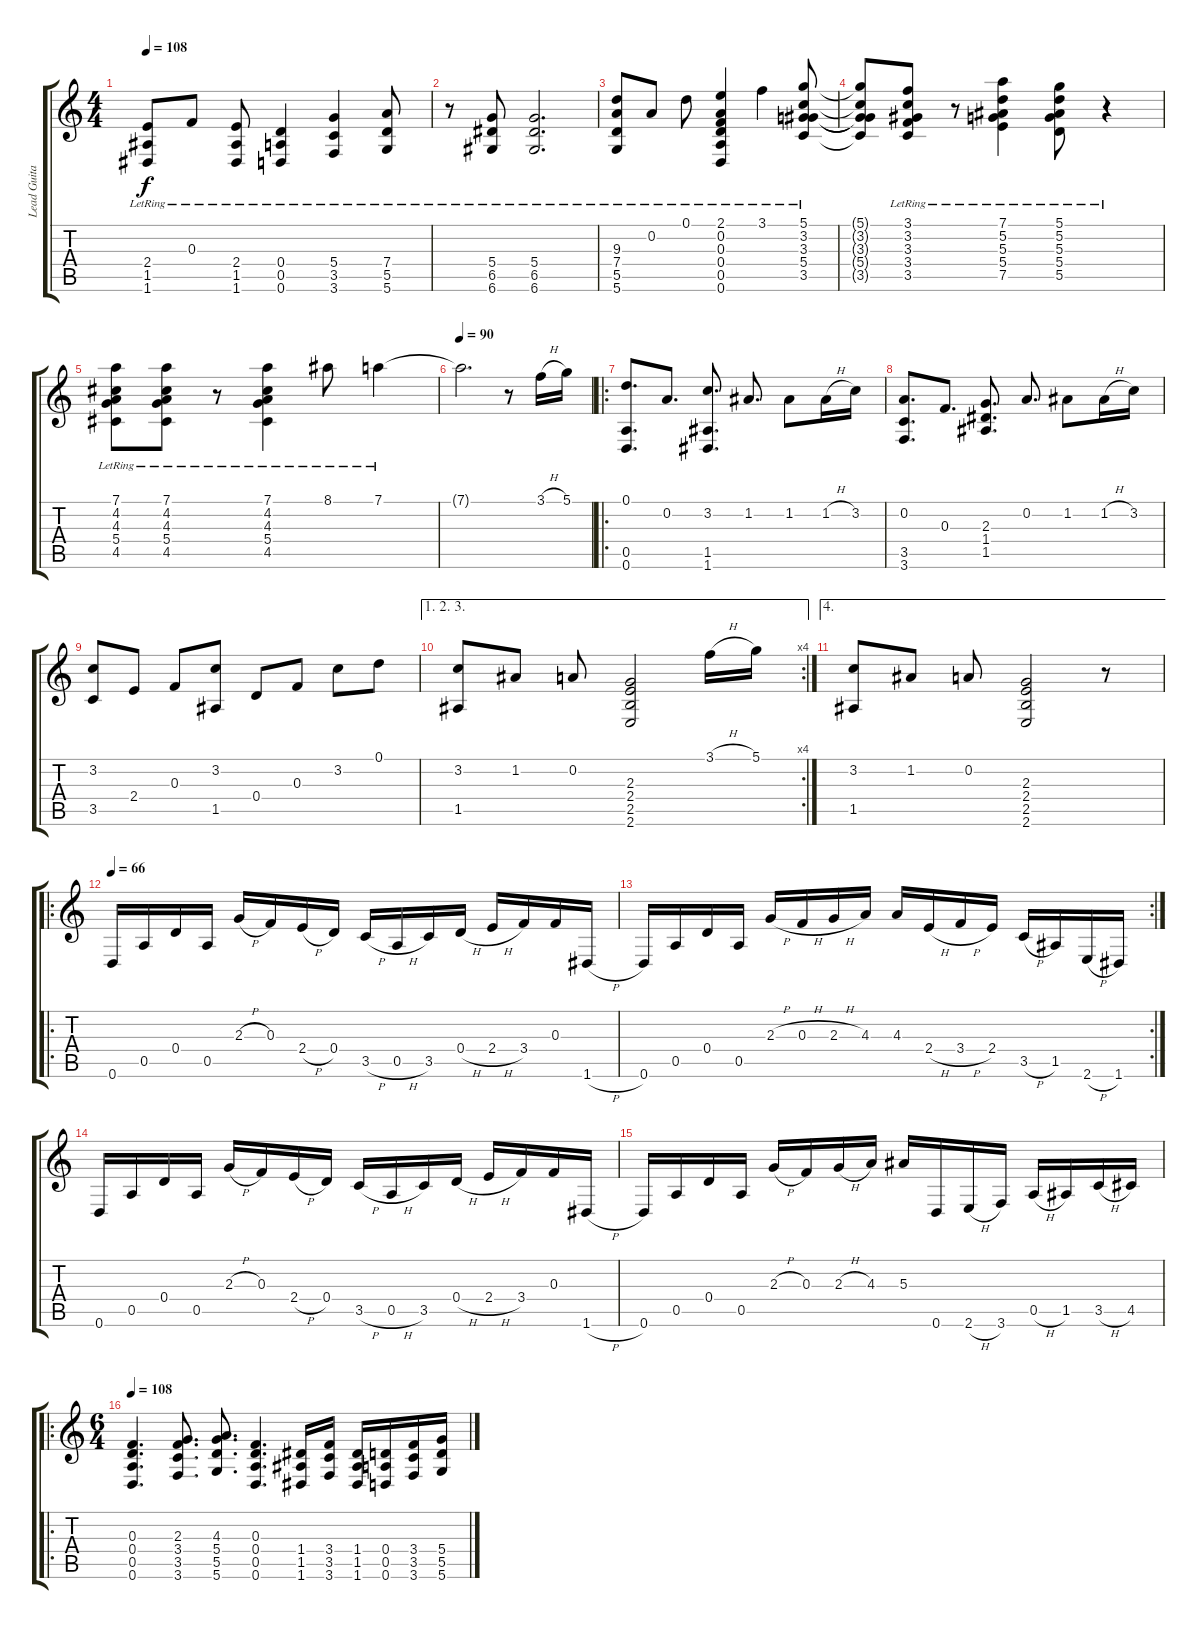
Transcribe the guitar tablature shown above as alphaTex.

\track ("Lead Guitar" "Lead Guita") {instrument acousticguitarsteel}
\staff {score tabs}
\tuning (D4 A3 F3 D3 A2 D2) {hide}
\ts (4 4)
\tempo 108
\clef g2
\ks c
(2.4{lr} 1.5{lr} 1.6{lr}).8{dy f} 0.3{lr}.8 (2.4{lr} 1.5{lr} 1.6{lr}).8 (0.4{lr} 0.5{lr} 0.6{lr}).4 (5.4{lr} 3.5{lr} 3.6{lr}).4 (7.4{lr} 5.5{lr} 5.6{lr}).8 |
r.8 (5.4{lr} 6.5{lr} 6.6{lr}).8 (5.4{lr} 6.5{lr} 6.6{lr}).2{d} |
(9.3{lr} 7.4{lr} 5.5{lr} 5.6{lr}).8 0.2{lr}.8 0.1{lr}.8 (2.1{lr} 0.2{lr} 0.3{lr} 0.4{lr} 0.5{lr} 0.6{lr}).4 3.1{lr}.4 (5.1{lr} 3.2{lr} 3.3{lr} 5.4{lr} 3.5{lr}).8 |
(5.1{t} 3.2{t} 3.3{t} 5.4{t} 3.5{t}).8 (3.1{lr} 3.2{lr} 3.3{lr} 3.4{lr} 3.5{lr}).8 r.8 (7.1{lr} 5.2{lr} 5.3{lr} 5.4{lr} 7.5{lr}).4 (5.1{lr} 5.2{lr} 5.3{lr} 5.4{lr} 5.5{lr}).8 r.4 |
(7.1{lr} 4.2{lr} 4.3{lr} 5.4{lr} 4.5{lr}).8 (7.1{lr} 4.2{lr} 4.3{lr} 5.4{lr} 4.5{lr}).8 r.8 (7.1{lr} 4.2{lr} 4.3{lr} 5.4{lr} 4.5{lr}).4 8.1{lr}.8 7.1{lr}.4 |
\tempo 90
7.1{t}.2{d} r.8 3.1{h}.16 5.1.16 |
\ro
(0.1 0.5 0.6).8{d} 0.2.8{d} (3.2 1.5 1.6).8{d} 1.2.8{d} 1.2.8 1.2{h}.16 3.2.16 |
(0.2 3.5 3.6).8{d} 0.3.8{d} (2.3 1.4 1.5).8{d} 0.2.8{d} 1.2.8 1.2{h}.16 3.2.16 |
(3.2 3.5).8 2.4.8 0.3.8 (3.2 1.5).8 0.4.8 0.3.8 3.2.8 0.1.8 |
\ae (1 2 3)
\rc 4
(3.2 1.5).8 1.2.8 0.2.8 (2.3 2.4 2.5 2.6).2 3.1{h}.16 5.1.16 |
\ae 4
(3.2 1.5).8 1.2.8 0.2.8 (2.3 2.4 2.5 2.6).2 r.8 |
\ro
\tempo 66
0.6.16 0.5.16 0.4.16 0.5.16 2.3{h}.16 0.3.16 2.4{h}.16 0.4.16 3.5{h}.16 0.5{h}.16 3.5.16 0.4{h}.16 2.4{h}.16 3.4.16 0.3.16 1.6{h}.16 |
\rc 2
0.6.16 0.5.16 0.4.16 0.5.16 2.3{h}.16 0.3{h}.16 2.3{h}.16 4.3.16 4.3.16 2.4{h}.16 3.4{h}.16 2.4.16 3.5{h}.16 1.5.16 2.6{h}.16 1.6.16 |
0.6.16 0.5.16 0.4.16 0.5.16 2.3{h}.16 0.3.16 2.4{h}.16 0.4.16 3.5{h}.16 0.5{h}.16 3.5.16 0.4{h}.16 2.4{h}.16 3.4.16 0.3.16 1.6{h}.16 |
0.6.16 0.5.16 0.4.16 0.5.16 2.3{h}.16 0.3.16 2.3{h}.16 4.3.16 5.3.16 0.6.16 2.6{h}.16 3.6.16 0.5{h}.16 1.5.16 3.5{h}.16 4.5.16 |
\ro
\ts (6 4)
\tempo 108
(0.3 0.4 0.5 0.6).4{d} (2.3 3.4 3.5 3.6).8{d} (4.3 5.4 5.5 5.6).8{d} (0.3 0.4 0.5 0.6).4{d} (1.4 1.5 1.6).16 (3.4 3.5 3.6).16 (1.4 1.5 1.6).16 (0.4 0.5 0.6).16 (3.4 3.5 3.6).16 (5.4 5.5 5.6).16
